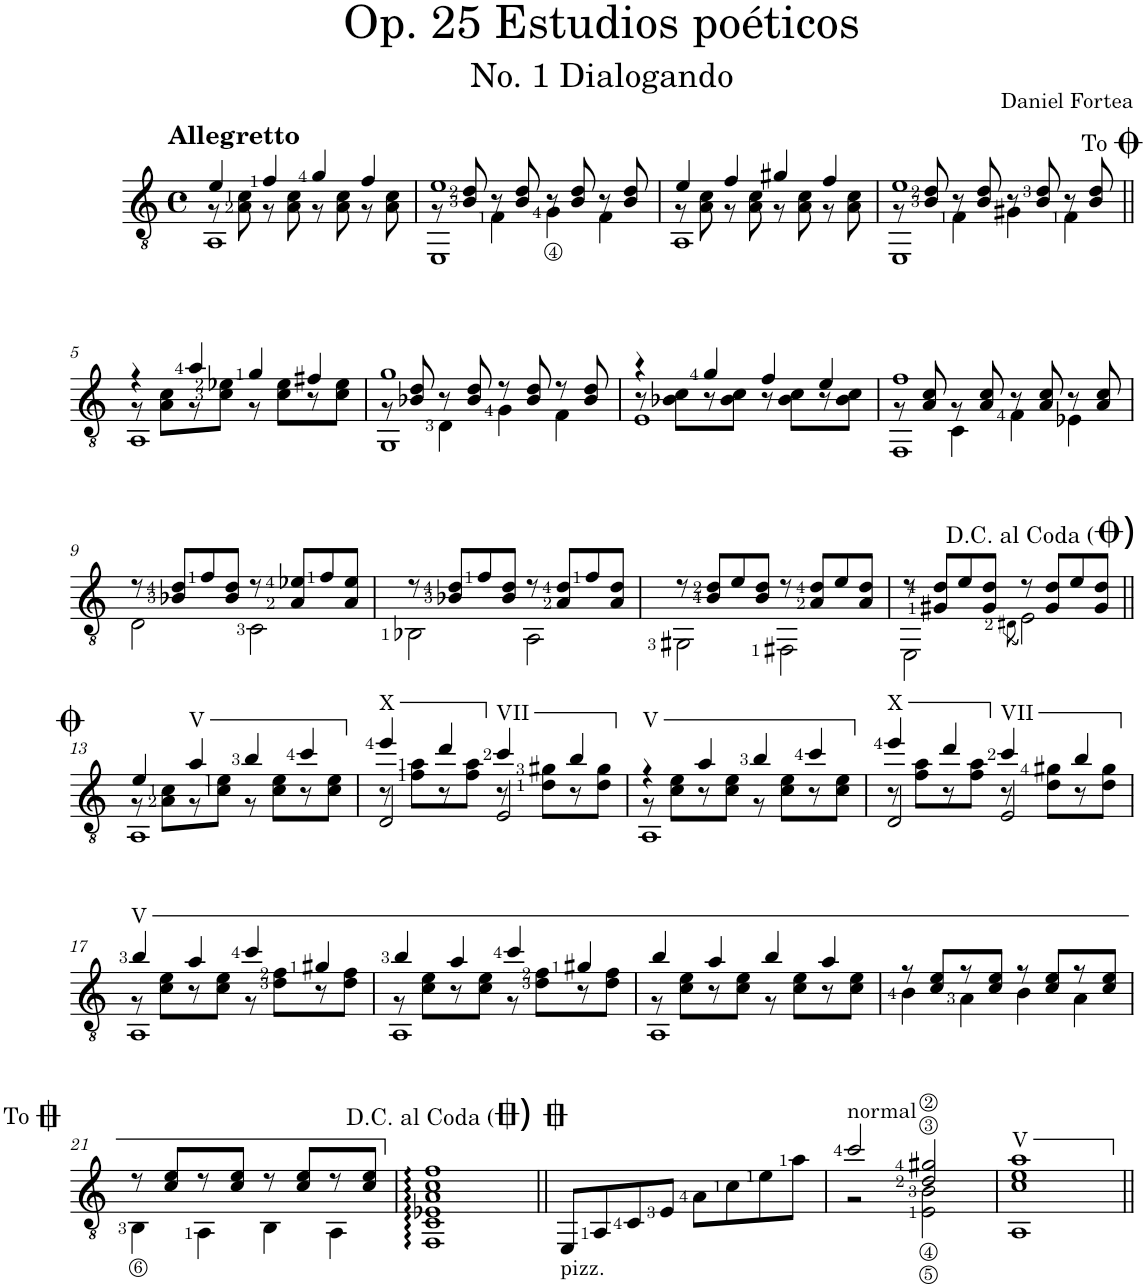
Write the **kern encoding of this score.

**kern
*part1
*staff1
*I"Guitar
*I'Guit.
*clefGv2
*k[]
*a:
*M4/4
*met(c)
=1
*^
*	*^
!LO:TX:a:B:t=Allegretto	!	!
4e/	8r	1AA
.	8A\ 8c\	.
4f/	8r	.
.	8A\ 8c\	.
4g/	8r	.
.	8A\ 8c\	.
4f/	8r	.
.	8A\ 8c\	.
=2	=2	=2
*	*	*^
1e	8r	4ryy	1EE
.	8B/ 8d/	.	.
.	8r	4F\	.
.	8B/ 8d/	.	.
.	8r	4G\	.
.	8B/ 8d/	.	.
.	8r	4F\	.
.	8B/ 8d/	.	.
*	*	*v	*v
=3	=3	=3
4e/	8r	1AA
.	8A\ 8c\	.
4f/	8r	.
.	8A\ 8c\	.
4g#X/	8r	.
.	8A\ 8c\	.
4f/	8r	.
.	8A\ 8c\	.
=4	=4	=4
*	*	*^
1e	8r	4ryy	1EE
.	8B/ 8d/	.	.
.	8r	4F\	.
.	8B/ 8d/	.	.
.	8r	4G#X\	.
.	8B/ 8d/	.	.
.	8r	4F\	.
.	8B/ 8d/	.	.
*	*v	*v	*v
!	!LO:TX:a:t=To <font size="20"/>
!!LO:LB:g=z	!!
=5||	=5||
*	*^
4r	8r	1AA
.	8A\ 8c\L	.
4a/	8r	.
.	8c\ 8e-X\J	.
4g/	8r	.
.	8c\ 8e-\L	.
4f#X/	8r	.
.	8c\ 8e-\J	.
=6	=6	=6
*	*	*^
1g	8r	4ryy	1GG
.	8B-X/ 8d/	.	.
.	8r	4D\	.
.	8B-/ 8d/	.	.
.	8r	4G\	.
.	8B-/ 8d/	.	.
.	8r	4F\	.
.	8B-/ 8d/	.	.
*	*	*v	*v
=7	=7	=7
4r	8r	1E
.	8B-X\ 8c\L	.
4g/	8r	.
.	8B-\ 8c\J	.
4f/	8r	.
.	8B-\ 8c\L	.
4e/	8r	.
.	8B-\ 8c\J	.
=8	=8	=8
*	*	*^
1f	8r	4ryy	1FF
.	8A/ 8c/	.	.
.	8r	4C\	.
.	8A/ 8c/	.	.
.	8r	4F\	.
.	8A/ 8c/	.	.
.	8r	4E-X\	.
.	8A/ 8c/	.	.
*	*v	*v	*v
!!LO:LB:g=z
=9	=9
8r	2D\
8B-X/ 8d/L	.
8f/	.
8B-/ 8d/J	.
8r	2C\
8A/ 8e-X/L	.
8f/	.
8A/ 8e-/J	.
=10	=10
8r	2BB-X\
8B-X/ 8d/L	.
8f/	.
8B-/ 8d/J	.
8r	2AA\
8A/ 8d/L	.
8f/	.
8A/ 8d/J	.
=11	=11
8r	2GG#X\
8B/ 8d/L	.
8e/	.
8B/ 8d/J	.
8r	2FF#X\
8A/ 8d/L	.
8e/	.
8A/ 8d/J	.
=12	=12
8r	2EE\
8G#X/ 8d/L	.
8e/	.
8G#/ 8d/J	.
.	(8qD#X\
8r	2E\)
8G#/ 8d/L	.
8e/	.
8G#/ 8d/J	.
*v	*v
!LO:TX:a:t=<font size="11"/>)
!LO:TX:a:t=D.C. al Coda (<font size="20"/><font face="ScoreText"/>
!!LO:LB:g=z
=13||
*^
*	*^
4e/	8r	1AA
.	8A\ 8c\L	.
!LO:TX:a:t=V	!	!
4a/	8r	.
.	8c\ 8e\J	.
4b/	8r	.
.	8c\ 8e\L	.
4cc/	8r	.
.	8c\ 8e\J	.
=14	=14	=14
!LO:TX:a:t=X	!	!
4ee/	8r	2D/
.	8f\ 8a\L	.
4dd/	8r	.
.	8f\ 8a\J	.
!LO:TX:a:t=VII	!	!
4cc/	8r	2E/
.	8d\ 8g#X\L	.
4b/	8r	.
.	8d\ 8g#\J	.
=15	=15	=15
!LO:TX:a:t=V	!	!
4r	8r	1AA
.	8c\ 8e\L	.
4a/	8r	.
.	8c\ 8e\J	.
4b/	8r	.
.	8c\ 8e\L	.
4cc/	8r	.
.	8c\ 8e\J	.
=16	=16	=16
!LO:TX:a:t=X	!	!
4ee/	8r	2D/
.	8f\ 8a\L	.
4dd/	8r	.
.	8f\ 8a\J	.
!LO:TX:a:t=VII	!	!
4cc/	8r	2E/
.	8d\ 8g#X\L	.
4b/	8r	.
.	8d\ 8g#\J	.
!!LO:LB:g=z	!!	!!
=17	=17	=17
!LO:TX:a:t=V	!	!
4b/	8r	1AA
.	8c\ 8e\L	.
4a/	8r	.
.	8c\ 8e\J	.
4cc/	8r	.
.	8d\ 8f\L	.
4g#X/	8r	.
.	8d\ 8f\J	.
=18	=18	=18
4b/	8r	1AA
.	8c\ 8e\L	.
4a/	8r	.
.	8c\ 8e\J	.
4cc/	8r	.
.	8d\ 8f\L	.
4g#X/	8r	.
.	8d\ 8f\J	.
=19	=19	=19
4b/	8r	1AA
.	8c\ 8e\L	.
4a/	8r	.
.	8c\ 8e\J	.
4b/	8r	.
.	8c\ 8e\L	.
4a/	8r	.
.	8c\ 8e\J	.
*	*v	*v
=20	=20
8r	4B\
8c/ 8e/L	.
8r	4A\
8c/ 8e/J	.
8r	4B\
8c/ 8e/L	.
8r	4A\
8c/ 8e/J	.
!!LO:LB:g=z	!!
=21	=21
8r	4BB\
8c/ 8e/L	.
8r	4AA\
8c/ 8e/J	.
8r	4BB\
8c/ 8e/L	.
8r	4AA\
8c/ 8e/J	.
*v	*v
!LO:TX:a:t=To <font size="20"/><font face="ScoreText"/>
=22
1FF: 1C: 1E-X: 1A: 1c: 1f:
!LO:TX:a:t=D.C. al Coda (<font size="20"/><font face="ScoreText"/>
!LO:TX:a:t=<font size="11"/>)
=23||
!LO:TX:b:t=pizz.
8EE/L
8AA/
8C/
8E/J
8A\L
8c\
8e\
8a\J
=24
*^
!LO:TX:a:t=normal	!
2cc/	2r
2d/ 2g#X/	2E\ 2B\
=25	=25
!LO:TX:a:t=V	!
*v	*v
1AA 1c 1e 1a
=||
*-
